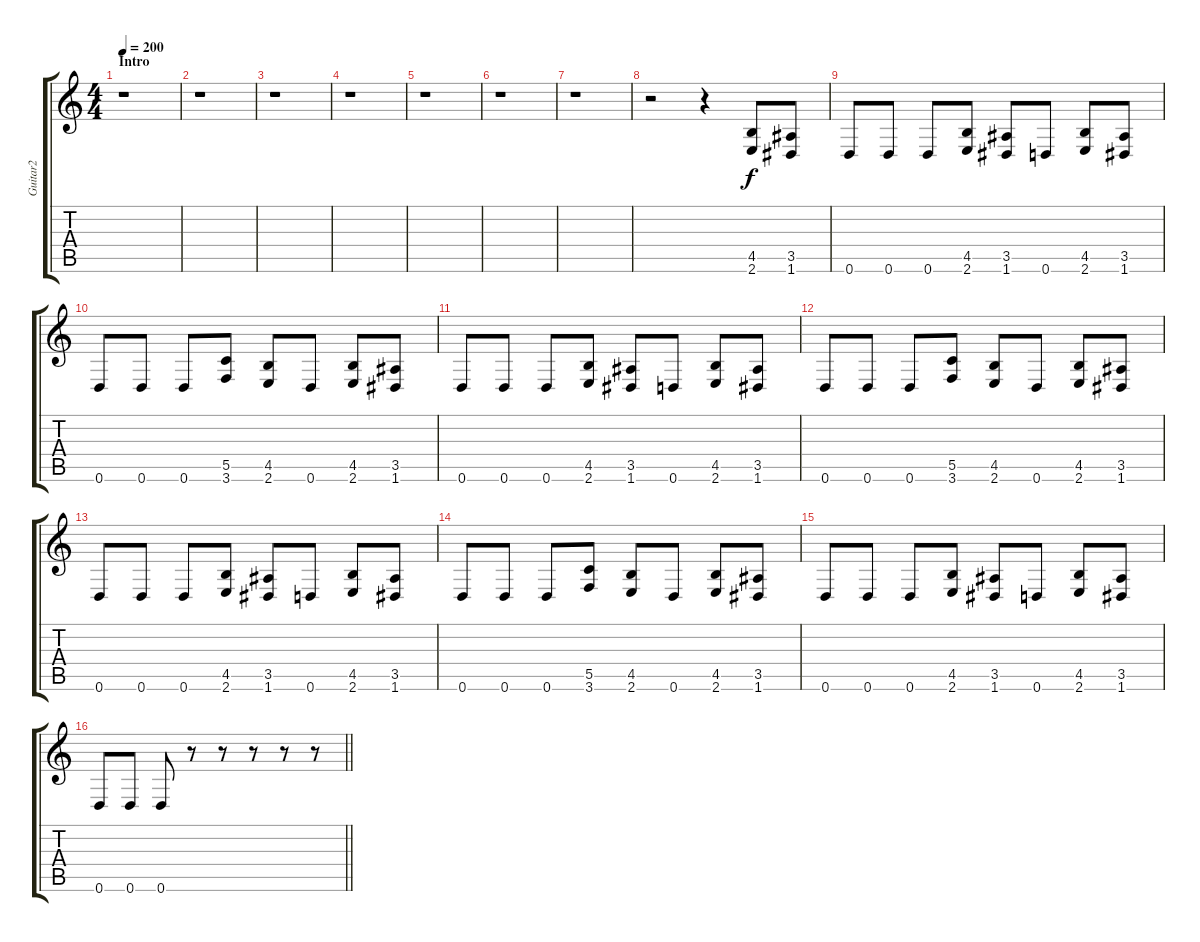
\track ("Guitar2" "Guitar2") {instrument distortionguitar}
\staff {score tabs}
\tuning (D4 A3 F3 C3 G2 D2) {hide}
\ts (4 4)
\section ("" "Intro")
\tempo 200
\clef g2
\ks c
r.1{dy f instrument distortionguitar} |
r.1 |
r.1 |
r.1 |
r.1 |
r.1 |
r.1 |
r.2 r.4 (4.5 2.6).8 (3.5 1.6).8 |
0.6.8 0.6.8 0.6.8 (4.5 2.6).8 (3.5 1.6).8 0.6.8 (4.5 2.6).8 (3.5 1.6).8 |
0.6.8 0.6.8 0.6.8 (5.5 3.6).8 (4.5 2.6).8 0.6.8 (4.5 2.6).8 (3.5 1.6).8 |
0.6.8 0.6.8 0.6.8 (4.5 2.6).8 (3.5 1.6).8 0.6.8 (4.5 2.6).8 (3.5 1.6).8 |
0.6.8 0.6.8 0.6.8 (5.5 3.6).8 (4.5 2.6).8 0.6.8 (4.5 2.6).8 (3.5 1.6).8 |
0.6.8 0.6.8 0.6.8 (4.5 2.6).8 (3.5 1.6).8 0.6.8 (4.5 2.6).8 (3.5 1.6).8 |
0.6.8 0.6.8 0.6.8 (5.5 3.6).8 (4.5 2.6).8 0.6.8 (4.5 2.6).8 (3.5 1.6).8 |
0.6.8 0.6.8 0.6.8 (4.5 2.6).8 (3.5 1.6).8 0.6.8 (4.5 2.6).8 (3.5 1.6).8 |
\barLineRight lightlight
0.6.8 0.6.8 0.6.8 r.8 r.8 r.8 r.8 r.8
